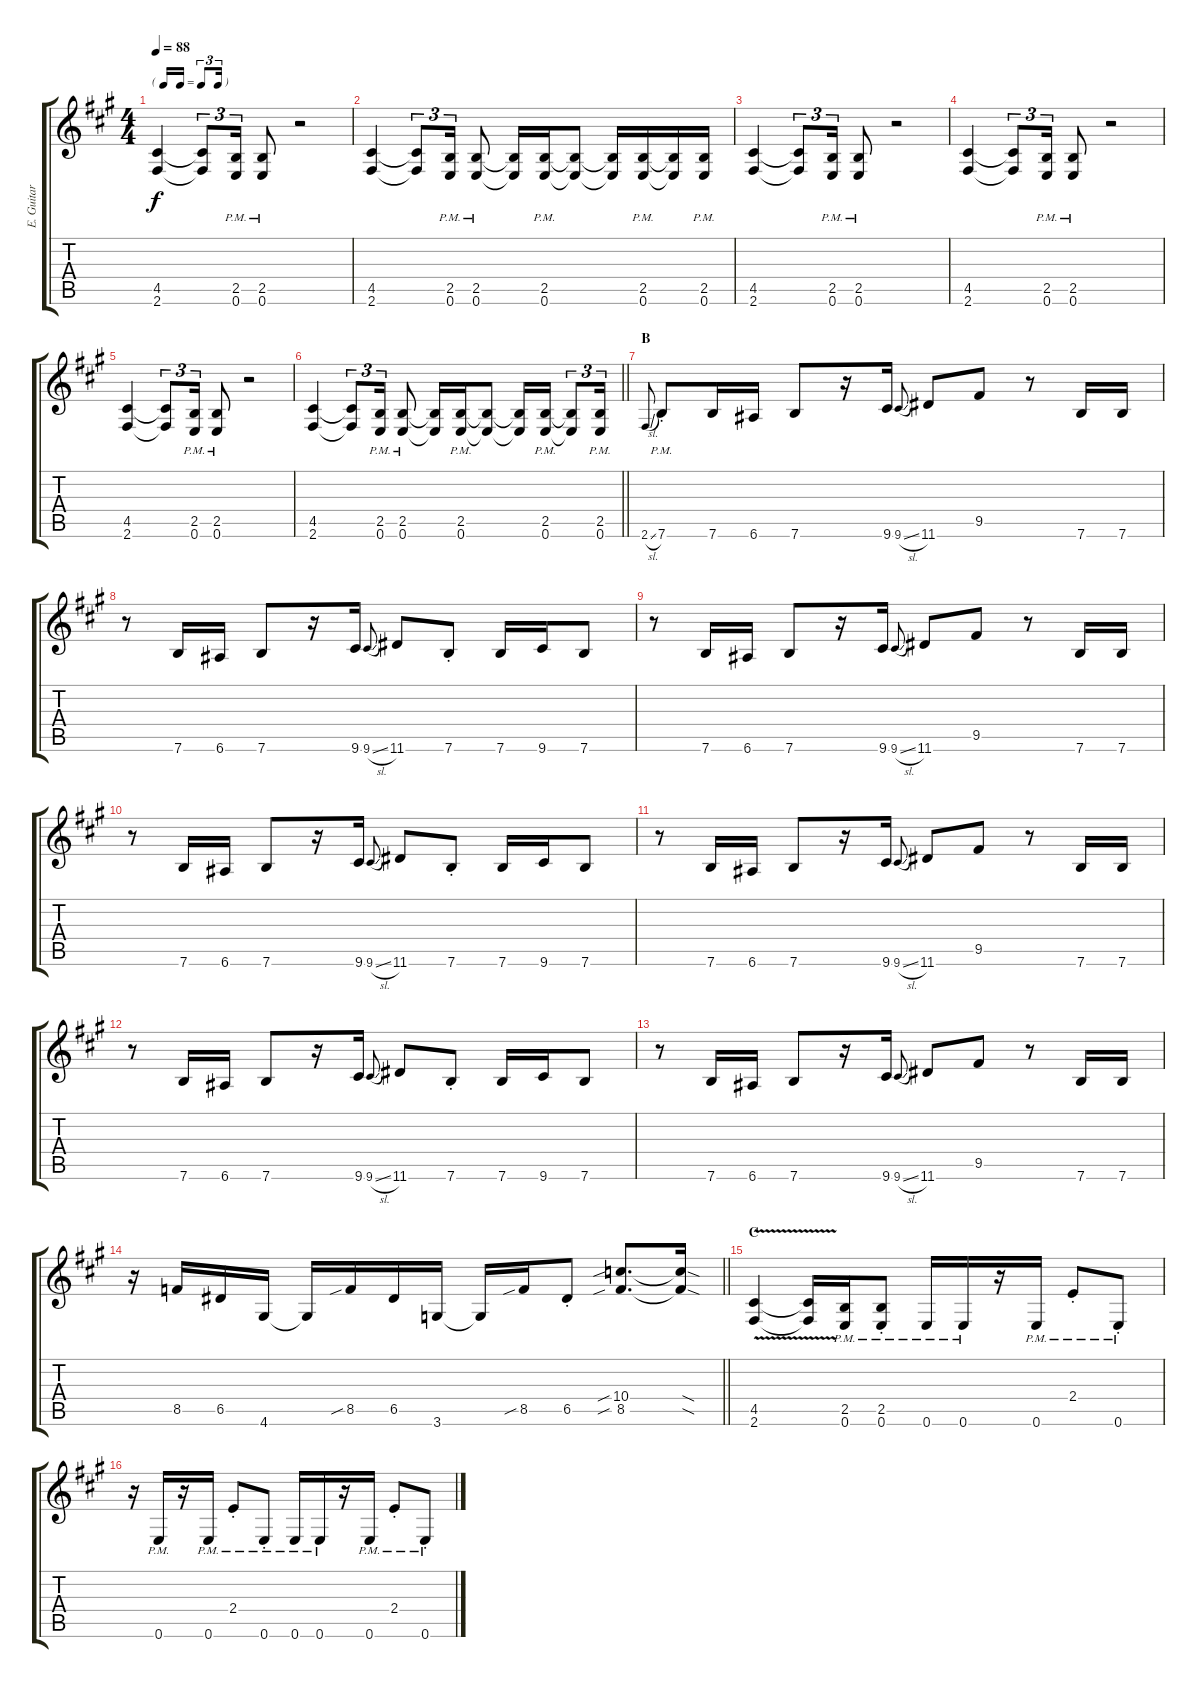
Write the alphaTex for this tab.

\track ("E. Guitar I" "E. Guitar ") {instrument overdrivenguitar}
\staff {score tabs}
\tuning (E4 B3 G3 D3 A2 E2) {hide}
\ts (4 4)
\tf triplet16th
\tempo 88
\clef g2
\ks a
(4.5 2.6).4{dy f} (4.5{t} 2.6{t}).8{tu (3 2)} (2.5{pm} 0.6{pm}).16{tu (3 2)} (2.5{pm} 0.6{pm}).8 r.2 |
(4.5 2.6).4 (4.5{t} 2.6{t}).8{tu (3 2)} (2.5{pm} 0.6{pm}).16{tu (3 2)} (2.5{pm} 0.6{pm}).8 (2.5{t} 0.6{t}).16 (2.5{pm} 0.6{pm}).16 (2.5{t} 0.6{t}).8 (2.5{t} 0.6{t}).16 (2.5{pm} 0.6{pm}).16 (2.5{t} 0.6{t}).16 (2.5{pm} 0.6{pm}).16 |
(4.5 2.6).4 (4.5{t} 2.6{t}).8{tu (3 2)} (2.5{pm} 0.6{pm}).16{tu (3 2)} (2.5{pm} 0.6{pm}).8 r.2 |
(4.5 2.6).4 (4.5{t} 2.6{t}).8{tu (3 2)} (2.5{pm} 0.6{pm}).16{tu (3 2)} (2.5{pm} 0.6{pm}).8 r.2 |
(4.5 2.6).4 (4.5{t} 2.6{t}).8{tu (3 2)} (2.5{pm} 0.6{pm}).16{tu (3 2)} (2.5{pm} 0.6{pm}).8 r.2 |
\barLineRight lightlight
(4.5 2.6).4 (4.5{t} 2.6{t}).8{tu (3 2)} (2.5{pm} 0.6{pm}).16{tu (3 2)} (2.5{pm} 0.6{pm}).8 (2.5{t} 0.6{t}).16 (2.5{pm} 0.6{pm}).16 (2.5{t} 0.6{t}).8 (2.5{t} 0.6{t}).16 (2.5{pm} 0.6{pm}).16 (2.5{t} 0.6{t}).8{tu (3 2)} (2.5{pm} 0.6{pm}).16{tu (3 2)} |
\section ("" "B")
2.6{sl}.8{gr onbeat} 7.6{pm st}.8 7.6.16 6.6.16 7.6.8 r.16 9.6.16 9.6{sl}.8{gr onbeat} 11.6.8 9.5.8 r.8 7.6.16 7.6.16 |
r.8 7.6.16 6.6.16 7.6.8 r.16 9.6.16 9.6{sl}.8{gr onbeat} 11.6.8 7.6{st}.8 7.6.16 9.6.16 7.6.8 |
r.8 7.6.16 6.6.16 7.6.8 r.16 9.6.16 9.6{sl}.8{gr onbeat} 11.6.8 9.5.8 r.8 7.6.16 7.6.16 |
r.8 7.6.16 6.6.16 7.6.8 r.16 9.6.16 9.6{sl}.8{gr onbeat} 11.6.8 7.6{st}.8 7.6.16 9.6.16 7.6.8 |
r.8 7.6.16 6.6.16 7.6.8 r.16 9.6.16 9.6{sl}.8{gr onbeat} 11.6.8 9.5.8 r.8 7.6.16 7.6.16 |
r.8 7.6.16 6.6.16 7.6.8 r.16 9.6.16 9.6{sl}.8{gr onbeat} 11.6.8 7.6{st}.8 7.6.16 9.6.16 7.6.8 |
r.8 7.6.16 6.6.16 7.6.8 r.16 9.6.16 9.6{sl}.8{gr onbeat} 11.6.8 9.5.8 r.8 7.6.16 7.6.16 |
\barLineRight lightlight
r.16 8.5.16 6.5.16 4.6.16 4.6{t}.16 8.5{sib}.16 6.5.16 3.6.16 3.6{t}.16 8.5{sib}.16 6.5{st}.8 (10.4{sib} 8.5{sib}).8{d} (10.4{sod t} 8.5{sod t}).16 |
\section ("" "C")
(4.5{v} 2.6{v}).4 (4.5{t} 2.6{t}).16 (2.5{pm} 0.6{pm}).16 (2.5{pm st} 0.6{pm st}).8 0.6{pm}.16 0.6{pm}.16 r.16 0.6{pm}.16 2.4{pm st}.8 0.6{pm st}.8 |
r.16 0.6{pm}.16 r.16 0.6{pm}.16 2.4{pm st}.8 0.6{pm st}.8 0.6{pm}.16 0.6{pm}.16 r.16 0.6{pm}.16 2.4{pm st}.8 0.6{pm st}.8
